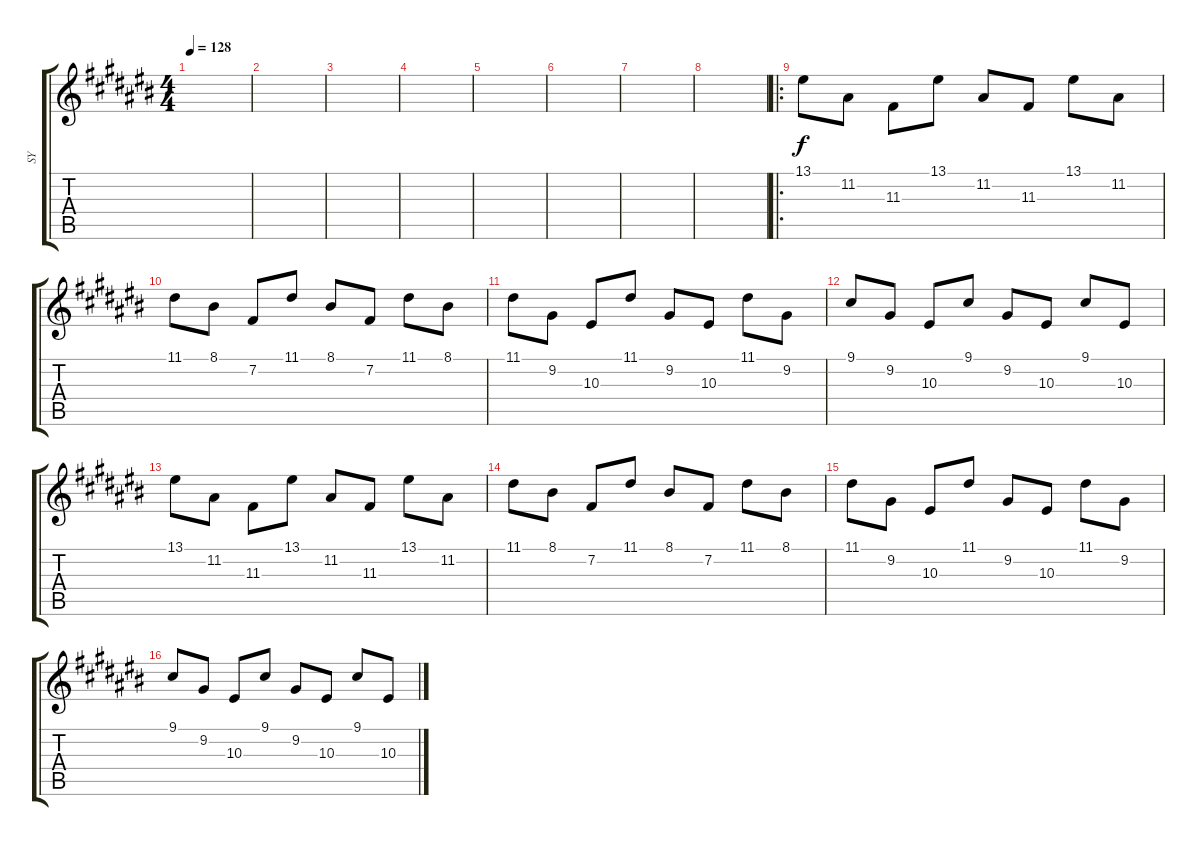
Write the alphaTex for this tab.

\track ("SY" "SY") {instrument pad1newage}
\staff {score tabs}
\tuning (E4 B3 G3 D3 A2 E2) {hide}
\ts (4 4)
\tempo 128
\clef g2
\ks c#
|
|
|
|
|
|
|
|
\ro
13.1.8 11.2.8 11.3.8 13.1.8 11.2.8 11.3.8 13.1.8 11.2.8 |
11.1.8 8.1.8 7.2.8 11.1.8 8.1.8 7.2.8 11.1.8 8.1.8 |
11.1.8 9.2.8 10.3.8 11.1.8 9.2.8 10.3.8 11.1.8 9.2.8 |
9.1.8 9.2.8 10.3.8 9.1.8 9.2.8 10.3.8 9.1.8 10.3.8 |
13.1.8 11.2.8 11.3.8 13.1.8 11.2.8 11.3.8 13.1.8 11.2.8 |
11.1.8 8.1.8 7.2.8 11.1.8 8.1.8 7.2.8 11.1.8 8.1.8 |
11.1.8 9.2.8 10.3.8 11.1.8 9.2.8 10.3.8 11.1.8 9.2.8 |
9.1.8 9.2.8 10.3.8 9.1.8 9.2.8 10.3.8 9.1.8 10.3.8
